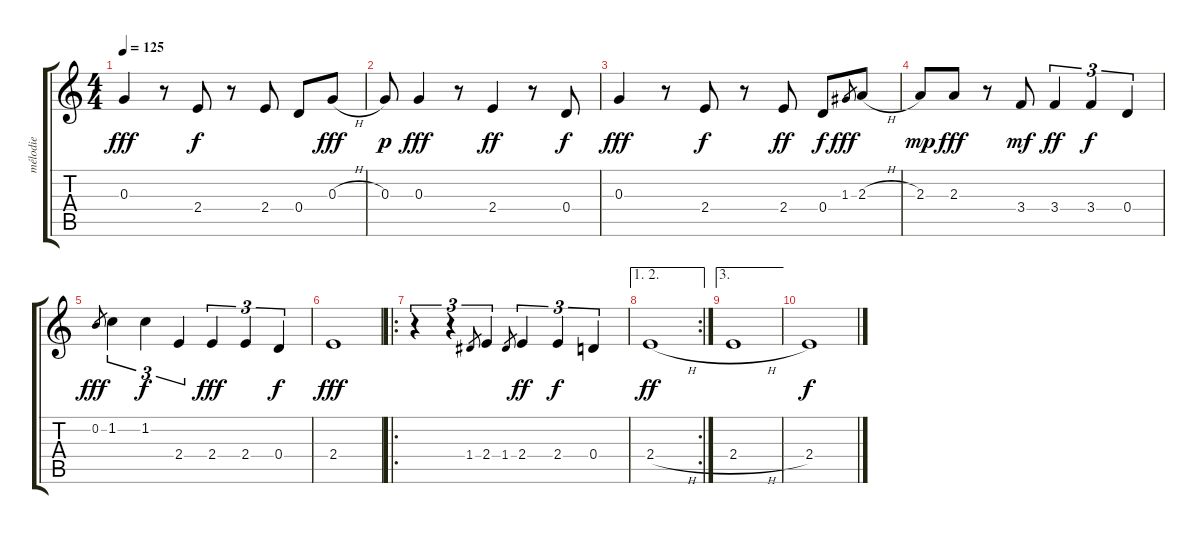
\track ("mélodie" "mélodie") {instrument panflute}
\staff {score tabs}
\tuning (E5 B4 G4 D4 A3 E3) {hide}
\ts (4 4)
\tempo 125
\clef g2
\ks c
0.3.4{dy fff} r.8 2.4.8{dy f} r.8 2.4.8 0.4.8 0.3{h}.8{dy fff} |
0.3.8{dy p} 0.3.4{dy fff} r.8 2.4.4{dy ff} r.8 0.4.8{dy f} |
0.3.4{dy fff} r.8 2.4.8{dy f} r.8 2.4.8{dy ff} 0.4.8{dy f} 1.3.8{gr dy fff} 2.3{h}.8 |
2.3.8{dy mp} 2.3.8{dy fff} r.8 3.4.8{dy mf} 3.4.4{tu (3 2) dy ff} 3.4.4{tu (3 2) dy f} 0.4.4{tu (3 2)} |
0.2.8{gr dy fff} 1.2.4{tu (3 2)} 1.2.4{tu (3 2) dy f} 2.4.4{tu (3 2)} 2.4.4{tu (3 2) dy fff} 2.4.4{tu (3 2)} 0.4.4{tu (3 2) dy f} |
2.4.1{dy fff} |
\ro
r.4{tu (3 2)} r.4{tu (3 2)} 1.4.8{gr} 2.4.4{tu (3 2)} 1.4.8{gr} 2.4.4{tu (3 2) dy ff} 2.4.4{tu (3 2) dy f} 0.4.4{tu (3 2)} |
\ae (1 2)
\rc 2
2.4{h}.1{dy ff} |
\ae 3
2.4{h}.1 |
2.4.1{dy f}
